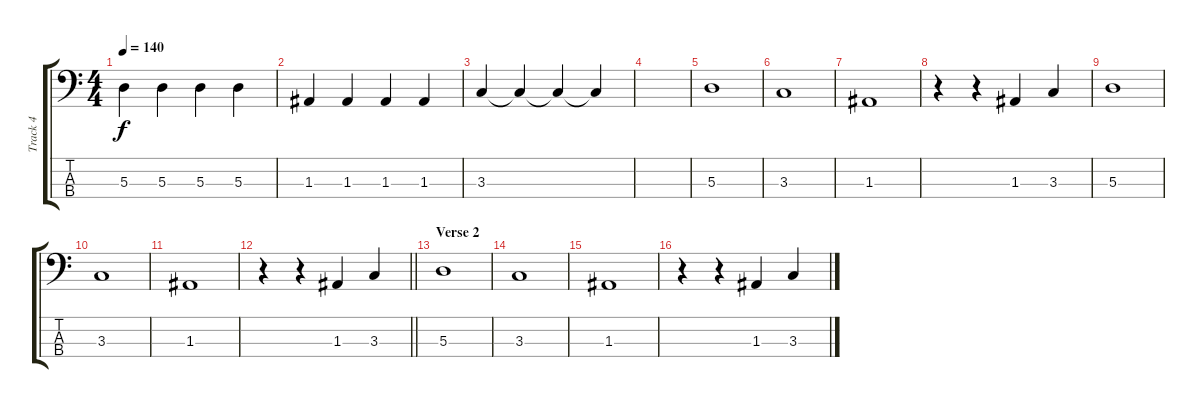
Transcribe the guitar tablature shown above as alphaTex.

\track ("Track 4" "Track 4") {instrument electricbassfinger}
\staff {score tabs}
\tuning (G2 D2 A1 E1) {hide}
\ts (4 4)
\tempo 140
\clef f4
\ks c
5.3.4{dy f} 5.3.4 5.3.4 5.3.4 |
1.3.4 1.3.4 1.3.4 1.3.4 |
3.3.4 3.3{t}.4 3.3{t}.4 3.3{t}.4 |
|
5.3.1 |
3.3.1 |
1.3.1 |
r.4 r.4 1.3.4 3.3.4 |
5.3.1 |
3.3.1 |
1.3.1 |
\barLineRight lightlight
r.4 r.4 1.3.4 3.3.4 |
\section ("" "Verse 2")
5.3.1 |
3.3.1 |
1.3.1 |
r.4 r.4 1.3.4 3.3.4
